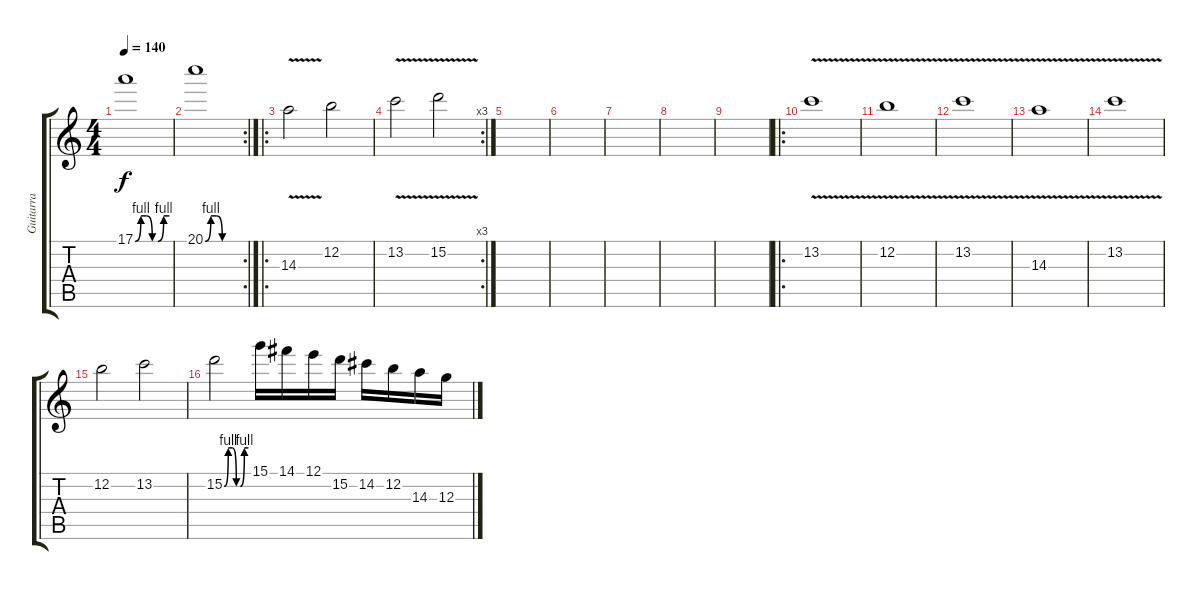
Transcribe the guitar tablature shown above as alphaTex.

\track ("Guitarra" "Guitarra") {instrument distortionguitar}
\staff {score tabs}
\tuning (E4 B3 G3 D3 A2 E2) {hide}
\ts (4 4)
\tempo 140
\clef g2
\ks c
17.1{be (custom 0 0 10 4 20 4 30 0 40 0 50 4 60 4)}.1{dy f} |
\rc 2
20.1{be (custom 0 0 10 4 20 4 30 0 60 0)}.1 |
\ro
14.3{v}.2 12.2.2 |
\rc 3
13.2{v}.2 15.2{v}.2 |
|
|
|
|
|
\ro
13.2{v}.1 |
12.2{v}.1 |
13.2{v}.1 |
14.3{v}.1 |
13.2{v}.1 |
12.2.2 13.2.2 |
15.2{be (custom 0 0 10 4 20 4 30 0 40 0 50 4 60 4)}.2 15.1.16 14.1.16 12.1.16 15.2.16 14.2.16 12.2.16 14.3.16 12.3.16
